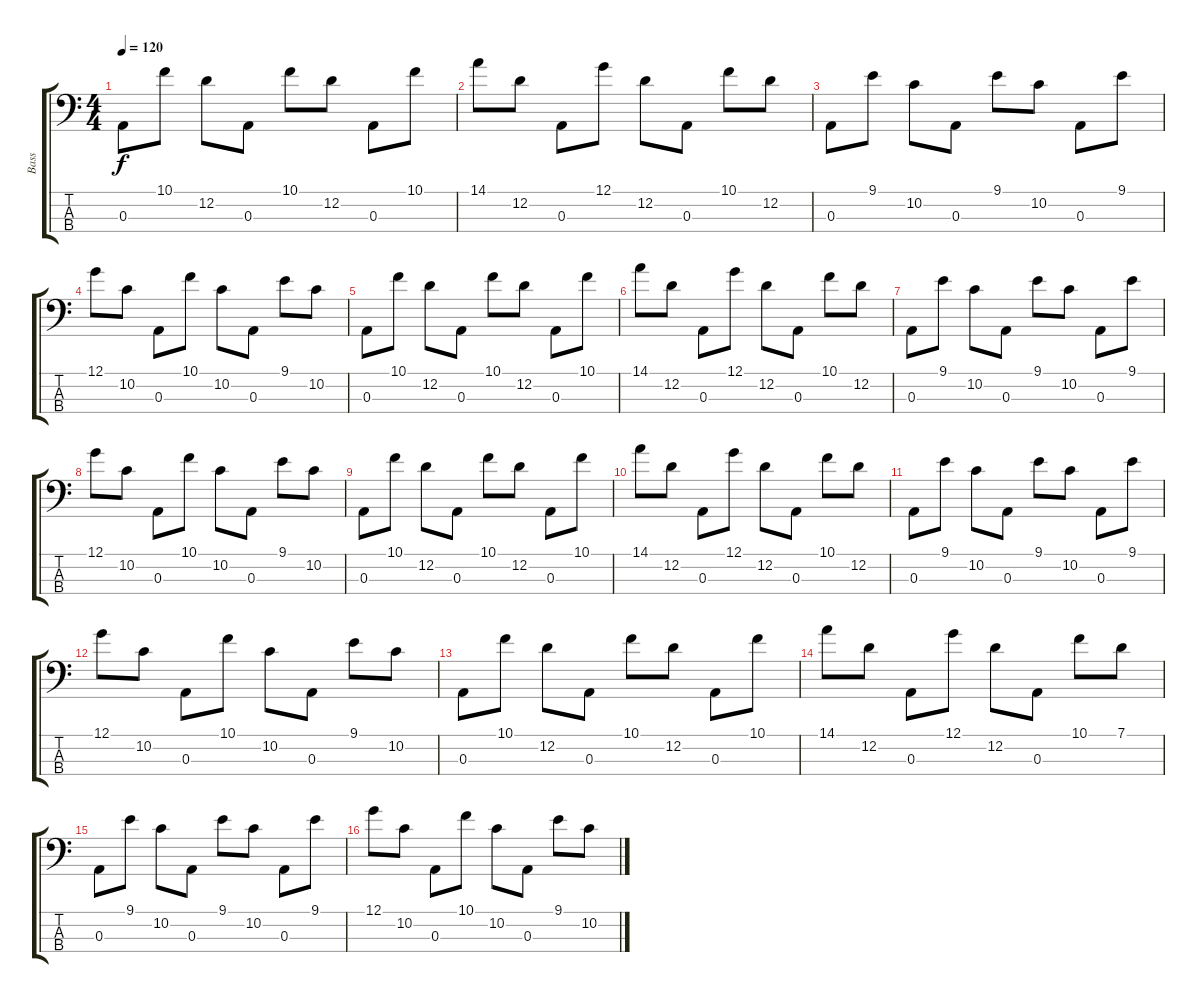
\track ("Bass" "Bass") {instrument electricbassfinger}
\staff {score tabs}
\tuning (G2 D2 A1 E1) {hide}
\ts (4 4)
\tempo 120
\clef f4
\ks c
0.3.8{dy f} 10.1.8 12.2.8 0.3.8 10.1.8 12.2.8 0.3.8 10.1.8 |
14.1.8 12.2.8 0.3.8 12.1.8 12.2.8 0.3.8 10.1.8 12.2.8 |
0.3.8 9.1.8 10.2.8 0.3.8 9.1.8 10.2.8 0.3.8 9.1.8 |
12.1.8 10.2.8 0.3.8 10.1.8 10.2.8 0.3.8 9.1.8 10.2.8 |
0.3.8 10.1.8 12.2.8 0.3.8 10.1.8 12.2.8 0.3.8 10.1.8 |
14.1.8 12.2.8 0.3.8 12.1.8 12.2.8 0.3.8 10.1.8 12.2.8 |
0.3.8 9.1.8 10.2.8 0.3.8 9.1.8 10.2.8 0.3.8 9.1.8 |
12.1.8 10.2.8 0.3.8 10.1.8 10.2.8 0.3.8 9.1.8 10.2.8 |
0.3.8 10.1.8 12.2.8 0.3.8 10.1.8 12.2.8 0.3.8 10.1.8 |
14.1.8 12.2.8 0.3.8 12.1.8 12.2.8 0.3.8 10.1.8 12.2.8 |
0.3.8 9.1.8 10.2.8 0.3.8 9.1.8 10.2.8 0.3.8 9.1.8 |
12.1.8 10.2.8 0.3.8 10.1.8 10.2.8 0.3.8 9.1.8 10.2.8 |
0.3.8 10.1.8 12.2.8 0.3.8 10.1.8 12.2.8 0.3.8 10.1.8 |
14.1.8 12.2.8 0.3.8 12.1.8 12.2.8 0.3.8 10.1.8 7.1.8 |
0.3.8 9.1.8 10.2.8 0.3.8 9.1.8 10.2.8 0.3.8 9.1.8 |
12.1.8 10.2.8 0.3.8 10.1.8 10.2.8 0.3.8 9.1.8 10.2.8
